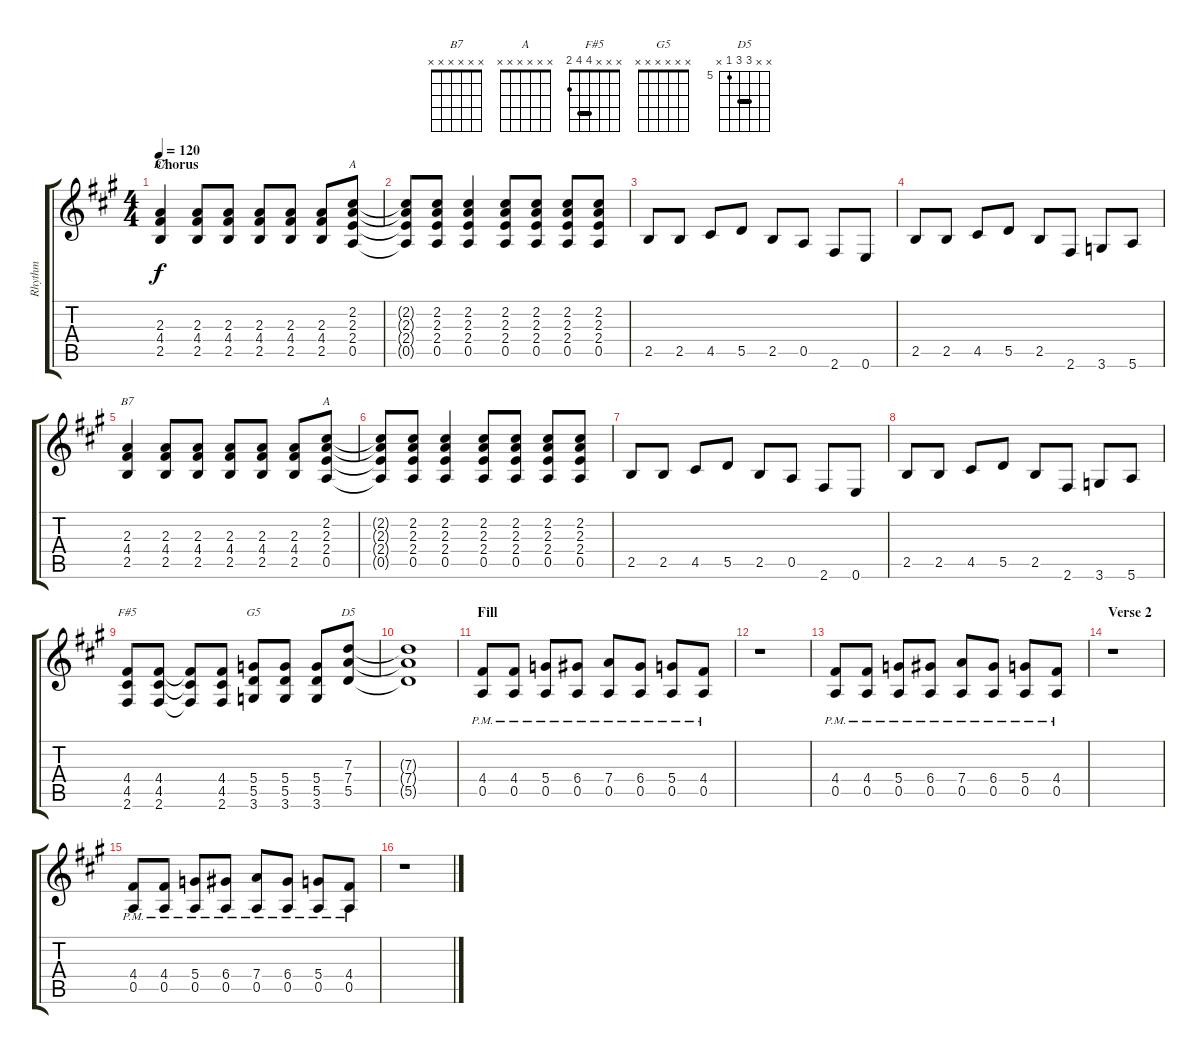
\track ("Rhythm" "Rhythm") {instrument distortionguitar}
\staff {score tabs}
\tuning (E4 B3 G3 D3 A2 E2) {hide}
\chord ("B7" x x 2 4 2 x) {barre 2}
\chord ("A" x 2 2 2 0 x) {barre 2}
\chord ("B7" x x x x x x)
\chord ("A" x x x x x x)
\chord ("F#5" x x x 4 4 2) {barre 4}
\chord ("G5" x x x x x x)
\chord ("D5" x x 7 7 5 x) {firstfret 5 barre 7}
\ts (4 4)
\section ("" "Chorus")
\tempo 120
\clef g2
\ks a
(2.3 4.4 2.5).4{ch "B7" dy f} (2.3 4.4 2.5).8 (2.3 4.4 2.5).8 (2.3 4.4 2.5).8 (2.3 4.4 2.5).8 (2.3 4.4 2.5).8 (2.2 2.3 2.4 0.5).8{ch "A"} |
(2.2{t} 2.3{t} 2.4{t} 0.5{t}).8 (2.2 2.3 2.4 0.5).8 (2.2 2.3 2.4 0.5).4 (2.2 2.3 2.4 0.5).8 (2.2 2.3 2.4 0.5).8 (2.2 2.3 2.4 0.5).8 (2.2 2.3 2.4 0.5).8 |
2.5.8 2.5.8 4.5.8 5.5.8 2.5.8 0.5.8 2.6.8 0.6.8 |
2.5.8 2.5.8 4.5.8 5.5.8 2.5.8 2.6.8 3.6.8 5.6.8 |
(2.3 4.4 2.5).4{ch "B7"} (2.3 4.4 2.5).8 (2.3 4.4 2.5).8 (2.3 4.4 2.5).8 (2.3 4.4 2.5).8 (2.3 4.4 2.5).8 (2.2 2.3 2.4 0.5).8{ch "A"} |
(2.2{t} 2.3{t} 2.4{t} 0.5{t}).8 (2.2 2.3 2.4 0.5).8 (2.2 2.3 2.4 0.5).4 (2.2 2.3 2.4 0.5).8 (2.2 2.3 2.4 0.5).8 (2.2 2.3 2.4 0.5).8 (2.2 2.3 2.4 0.5).8 |
2.5.8 2.5.8 4.5.8 5.5.8 2.5.8 0.5.8 2.6.8 0.6.8 |
2.5.8 2.5.8 4.5.8 5.5.8 2.5.8 2.6.8 3.6.8 5.6.8 |
(4.4 4.5 2.6).8{ch "F#5"} (4.4 4.5 2.6).8 (4.4{t} 4.5{t} 2.6{t}).8 (4.4 4.5 2.6).8 (5.4 5.5 3.6).8{ch "G5"} (5.4 5.5 3.6).8 (5.4 5.5 3.6).8 (7.3 7.4 5.5).8{ch "D5"} |
(7.3{t} 7.4{t} 5.5{t}).1 |
\section ("" "Fill")
(4.4{pm} 0.5{pm}).8{volume 11} (4.4{pm} 0.5{pm}).8 (5.4{pm} 0.5{pm}).8 (6.4{pm} 0.5{pm}).8 (7.4{pm} 0.5{pm}).8 (6.4{pm} 0.5{pm}).8 (5.4{pm} 0.5{pm}).8 (4.4{pm} 0.5).8 |
r.1 |
(4.4{pm} 0.5{pm}).8 (4.4{pm} 0.5{pm}).8 (5.4{pm} 0.5{pm}).8 (6.4{pm} 0.5{pm}).8 (7.4{pm} 0.5{pm}).8 (6.4{pm} 0.5{pm}).8 (5.4{pm} 0.5{pm}).8 (4.4{pm} 0.5).8 |
\section ("" "Verse 2")
r.1 |
(4.4{pm} 0.5{pm}).8 (4.4{pm} 0.5{pm}).8 (5.4{pm} 0.5{pm}).8 (6.4{pm} 0.5{pm}).8 (7.4{pm} 0.5{pm}).8 (6.4{pm} 0.5{pm}).8 (5.4{pm} 0.5{pm}).8 (4.4{pm} 0.5).8 |
r.1
